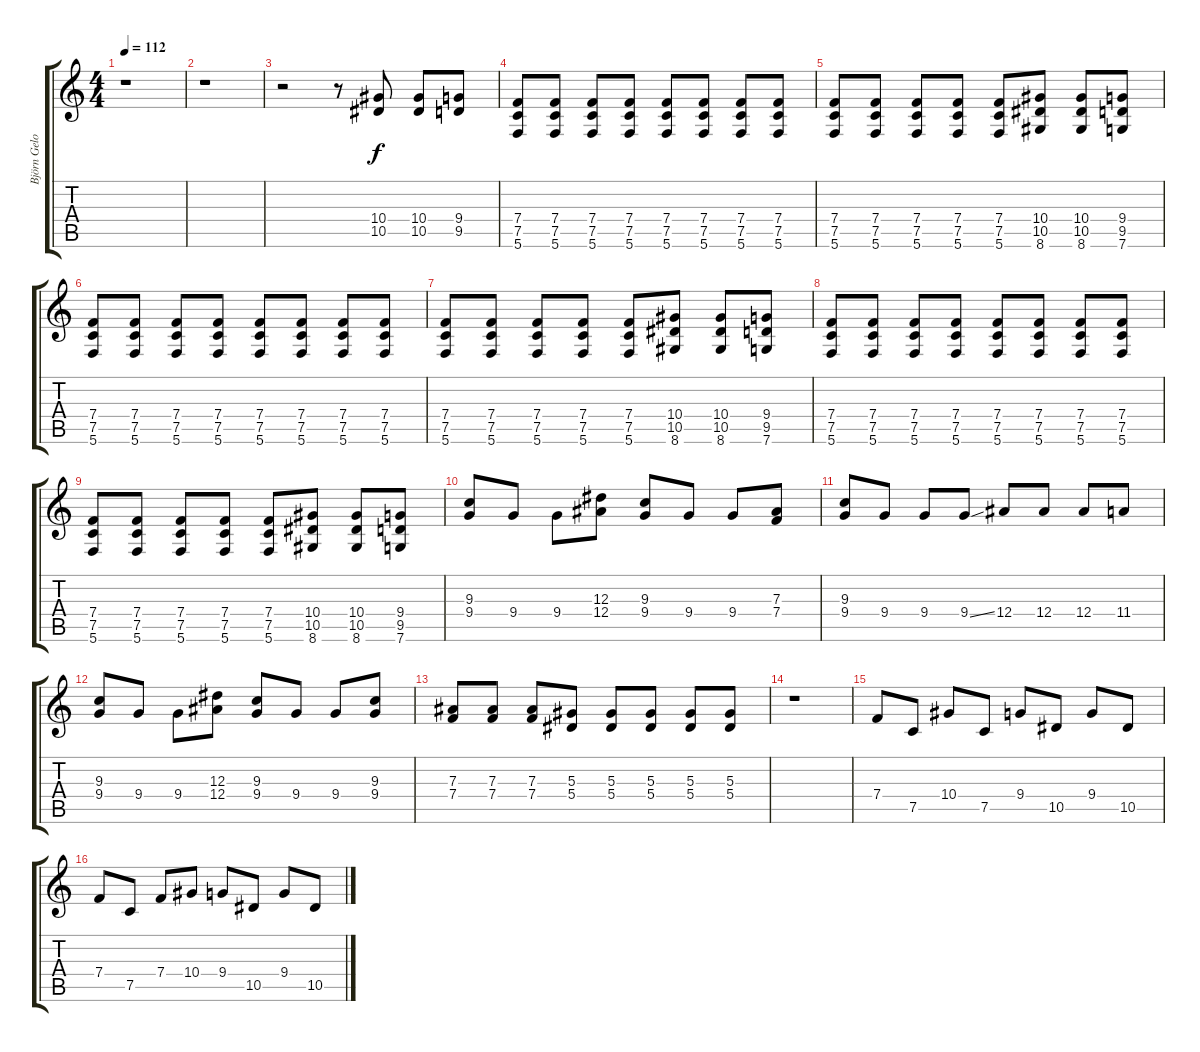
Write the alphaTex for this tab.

\track ("Björn Gelotte" "Björn Gelo") {instrument distortionguitar}
\staff {score tabs}
\tuning (C4 G3 Eb3 Bb2 F2 C2) {hide}
\ts (4 4)
\tempo 112
\clef g2
\ks c
r.1{dy f} |
r.1 |
r.2 r.8 (10.4 10.5).8 (10.4 10.5).8 (9.4 9.5).8 |
(7.4 7.5 5.6).8 (7.4 7.5 5.6).8 (7.4 7.5 5.6).8 (7.4 7.5 5.6).8 (7.4 7.5 5.6).8 (7.4 7.5 5.6).8 (7.4 7.5 5.6).8 (7.4 7.5 5.6).8 |
(7.4 7.5 5.6).8 (7.4 7.5 5.6).8 (7.4 7.5 5.6).8 (7.4 7.5 5.6).8 (7.4 7.5 5.6).8 (10.4 10.5 8.6).8 (10.4 10.5 8.6).8 (9.4 9.5 7.6).8 |
(7.4 7.5 5.6).8 (7.4 7.5 5.6).8 (7.4 7.5 5.6).8 (7.4 7.5 5.6).8 (7.4 7.5 5.6).8 (7.4 7.5 5.6).8 (7.4 7.5 5.6).8 (7.4 7.5 5.6).8 |
(7.4 7.5 5.6).8 (7.4 7.5 5.6).8 (7.4 7.5 5.6).8 (7.4 7.5 5.6).8 (7.4 7.5 5.6).8 (10.4 10.5 8.6).8 (10.4 10.5 8.6).8 (9.4 9.5 7.6).8 |
(7.4 7.5 5.6).8 (7.4 7.5 5.6).8 (7.4 7.5 5.6).8 (7.4 7.5 5.6).8 (7.4 7.5 5.6).8 (7.4 7.5 5.6).8 (7.4 7.5 5.6).8 (7.4 7.5 5.6).8 |
(7.4 7.5 5.6).8 (7.4 7.5 5.6).8 (7.4 7.5 5.6).8 (7.4 7.5 5.6).8 (7.4 7.5 5.6).8 (10.4 10.5 8.6).8 (10.4 10.5 8.6).8 (9.4 9.5 7.6).8 |
(9.3 9.4).8 9.4.8 9.4.8 (12.3 12.4).8 (9.3 9.4).8 9.4.8 9.4.8 (7.3 7.4).8 |
(9.3 9.4).8 9.4.8 9.4.8 9.4{ss}.8 12.4.8 12.4.8 12.4.8 11.4.8 |
(9.3 9.4).8 9.4.8 9.4.8 (12.3 12.4).8 (9.3 9.4).8 9.4.8 9.4.8 (9.3 9.4).8 |
(7.3 7.4).8 (7.3 7.4).8 (7.3 7.4).8 (5.3 5.4).8 (5.3 5.4).8 (5.3 5.4).8 (5.3 5.4).8 (5.3 5.4).8 |
r.1 |
7.4.8 7.5.8 10.4.8 7.5.8 9.4.8 10.5.8 9.4.8 10.5.8 |
7.4.8 7.5.8 7.4.8 10.4.8 9.4.8 10.5.8 9.4.8 10.5.8
